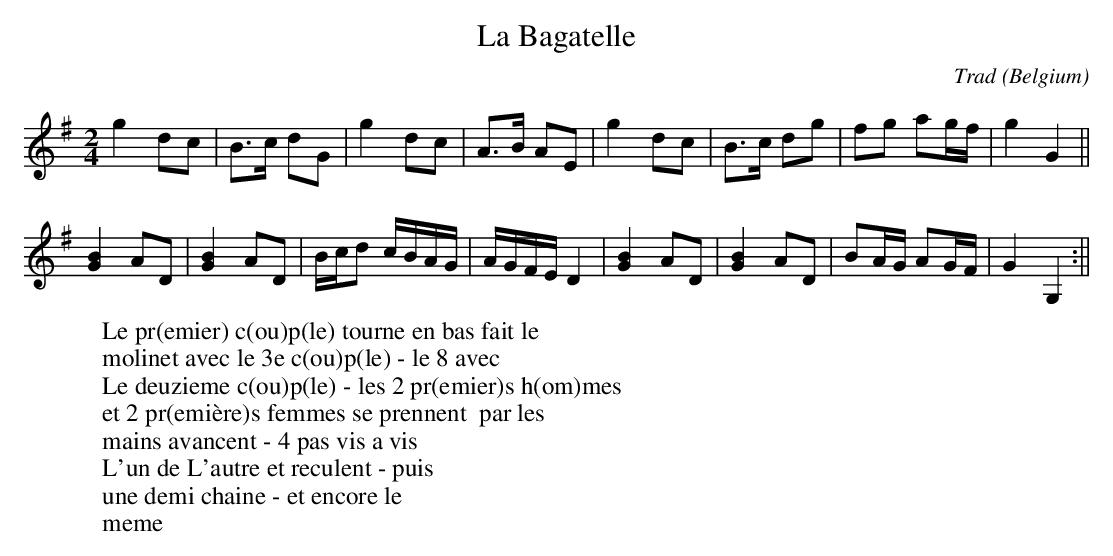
X:1
T:La Bagatelle
C:Trad
O:Belgium
M:2/4
L:1/16
K:Gmaj
g4 d2c2|B2>c2 d2G2|g4 d2c2|A2>B2 A2E2|g4 d2c2|B2>c2 d2g2|f2g2 a2gf|g4 G4||
[GB]4 A2D2|[GB]4 A2D2|Bcd2 cBAG|AGFE D4|[GB]4 A2D2|[GB]4 A2D2|B2AG A2GF|G4 G,4:||
W:Le pr(emier) c(ou)p(le) tourne en bas fait le
W:molinet avec le 3e c(ou)p(le) - le 8 avec
W:Le deuzieme c(ou)p(le) - les 2 pr(emier)s h(om)mes
W:et 2 pr(emière)s femmes se prennent  par les
W:mains avancent - 4 pas vis a vis
W:L'un de L'autre et reculent - puis
W:une demi chaine - et encore le
W:meme
